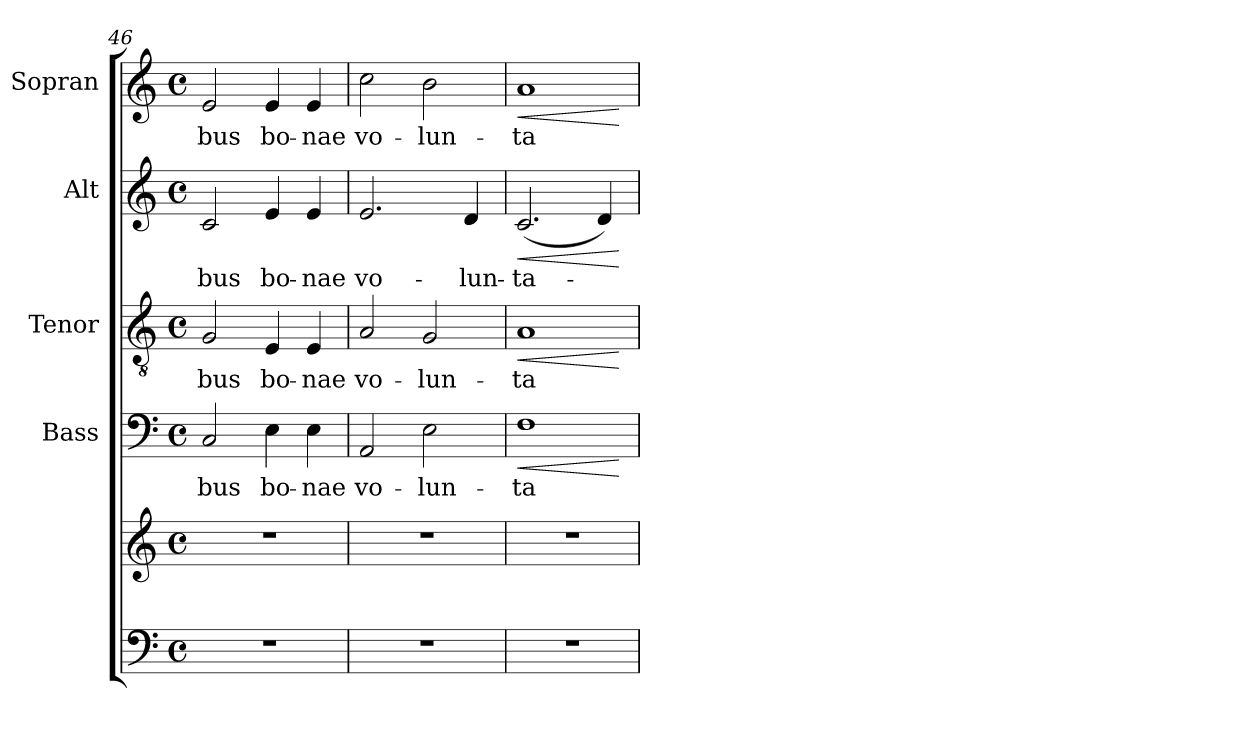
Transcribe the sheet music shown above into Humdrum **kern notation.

**kern	**kern	**kern	**text	**dynam	**kern	**text	**dynam	**kern	**text	**dynam	**kern	**text	**dynam
*part5	*part5	*part4	*part4	*part4	*part3	*part3	*part3	*part2	*part2	*part2	*part1	*part1	*part1
*staff6	*staff5	*staff4	*staff4	*staff4	*staff3	*staff3	*staff3	*staff2	*staff2	*staff2	*staff1	*staff1	*staff1
*	*	*I"Bass	*	*	*I"Tenor	*	*	*I"Alt	*	*	*I"Sopran	*	*
*	*	*I'B.	*	*	*I'T.	*	*	*I'A.	*	*	*I'S.	*	*
*clefF4	*clefG2	*clefF4	*	*	*clefGv2	*	*	*clefG2	*	*	*clefG2	*	*
*k[]	*k[]	*k[]	*	*	*k[]	*	*	*k[]	*	*	*k[]	*	*
*C:	*C:	*C:	*	*	*C:	*	*	*C:	*	*	*C:	*	*
*M4/4	*M4/4	*M4/4	*	*	*M4/4	*	*	*M4/4	*	*	*M4/4	*	*
*met(c)	*met(c)	*met(c)	*	*	*met(c)	*	*	*met(c)	*	*	*met(c)	*	*
=46	=46	=46	=46	=46	=46	=46	=46	=46	=46	=46	=46	=46	=46
!	!	!	!LO:LY:b	!	!	!LO:LY:b	!	!	!LO:LY:b	!	!	!LO:LY:b	!
1r	1r	2C/	-bus	.	2G/	-bus	.	2c/	-bus	.	2e/	-bus	.
!	!	!	!LO:LY:b	!	!	!LO:LY:b	!	!	!LO:LY:b	!	!	!LO:LY:b	!
.	.	4E\	bo-	.	4E/	bo-	.	4e/	bo-	.	4e/	bo-	.
!	!	!	!LO:LY:b	!	!	!LO:LY:b	!	!	!LO:LY:b	!	!	!LO:LY:b	!
.	.	4E\	-nae	.	4E/	-nae	.	4e/	-nae	.	4e/	-nae	.
=47	=47	=47	=47	=47	=47	=47	=47	=47	=47	=47	=47	=47	=47
!	!	!	!LO:LY:b	!	!	!LO:LY:b	!	!	!LO:LY:b	!	!	!LO:LY:b	!
1r	1r	2AA/	vo-	.	2A/	vo-	.	2.e/	vo-	.	2cc\	vo-	.
!	!	!	!LO:LY:b	!	!	!LO:LY:b	!	!	!	!	!	!LO:LY:b	!
.	.	2E\	-lun-	.	2G/	-lun-	.	.	.	.	2b\	-lun-	.
!	!	!	!	!	!	!	!	!	!LO:LY:b	!	!	!	!
.	.	.	.	.	.	.	.	4d/	-lun-	.	.	.	.
=48	=48	=48	=48	=48	=48	=48	=48	=48	=48	=48	=48	=48	=48
!	!	!	!LO:LY:b	!LO:HP:b	!	!LO:LY:b	!LO:HP:b	!	!LO:LY:b	!LO:HP:b	!	!LO:LY:b	!LO:HP:b
1r	1r	1F	-ta-	<	1A	-ta-	<	(<2.c/	-ta-	<	1a	-ta-	<
.	.	.	.	.	.	.	.	4d/)	.	.	.	.	.
.	.	.	.	[	.	.	[	.	.	[	.	.	[
=	=	=	=	=	=	=	=	=	=	=	=	=	=
*-	*-	*-	*-	*-	*-	*-	*-	*-	*-	*-	*-	*-	*-
